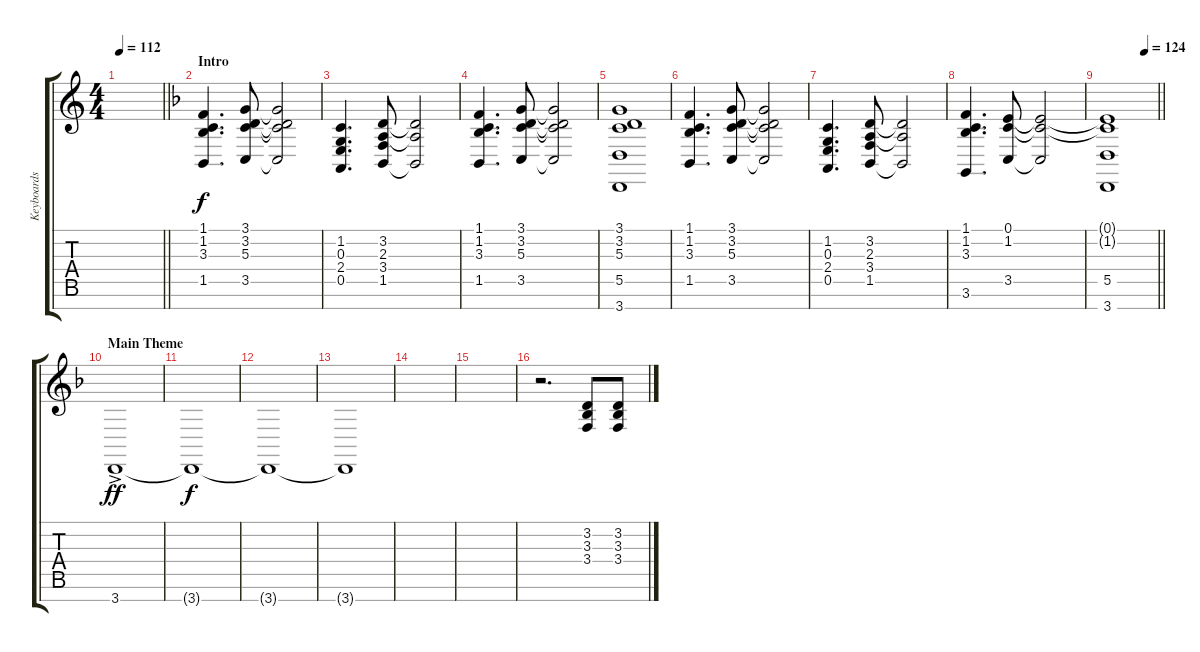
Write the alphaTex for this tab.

\track ("Keyboards" "Keyboards") {instrument pad3polysynth}
\staff {score tabs}
\tuning (E4 B3 G3 D3 A2 E2 B1) {hide}
\ts (4 4)
\tempo 112
\clef g2
\barLineRight lightlight
\ks c
|
\section ("" "Intro")
\ks f
(1.1 1.2 3.3 1.5).4{d} (3.1 3.2 5.3 3.5).8 (3.1{t} 3.2{t} 5.3{t} 3.5{t}).2 |
(1.2 0.3 2.4 0.5).4{d} (3.2 2.3 3.4 1.5).8 (3.2{t} 2.3{t} 1.5{t}).2 |
(1.1 1.2 3.3 1.5).4{d} (3.1 3.2 5.3 3.5).8 (3.1{t} 3.2{t} 5.3{t} 3.5{t}).2 |
(3.1 3.2 5.3 5.5 3.7).1 |
(1.1 1.2 3.3 1.5).4{d} (3.1 3.2 5.3 3.5).8 (3.1{t} 3.2{t} 5.3{t} 3.5{t}).2 |
(1.2 0.3 2.4 0.5).4{d} (3.2 2.3 3.4 1.5).8 (3.2{t} 2.3{t} 1.5{t}).2 |
(1.1 1.2 3.3 3.6).4{d} (0.1 1.2 3.5).8 (0.1{t} 1.2{t} 3.5{t}).2 |
\tempo (124 0.75)
\barLineRight lightlight
(0.1{t} 1.2{t} 5.5 3.7).1 |
\section ("" "Main Theme")
3.7{ac}.1{dy ff} |
3.7{t}.1{dy f} |
3.7{t}.1 |
3.7{t}.1 |
|
|
r.2{d instrument drawbarorgan} (3.2 3.3 3.4).8 (3.2 3.3 3.4).8
